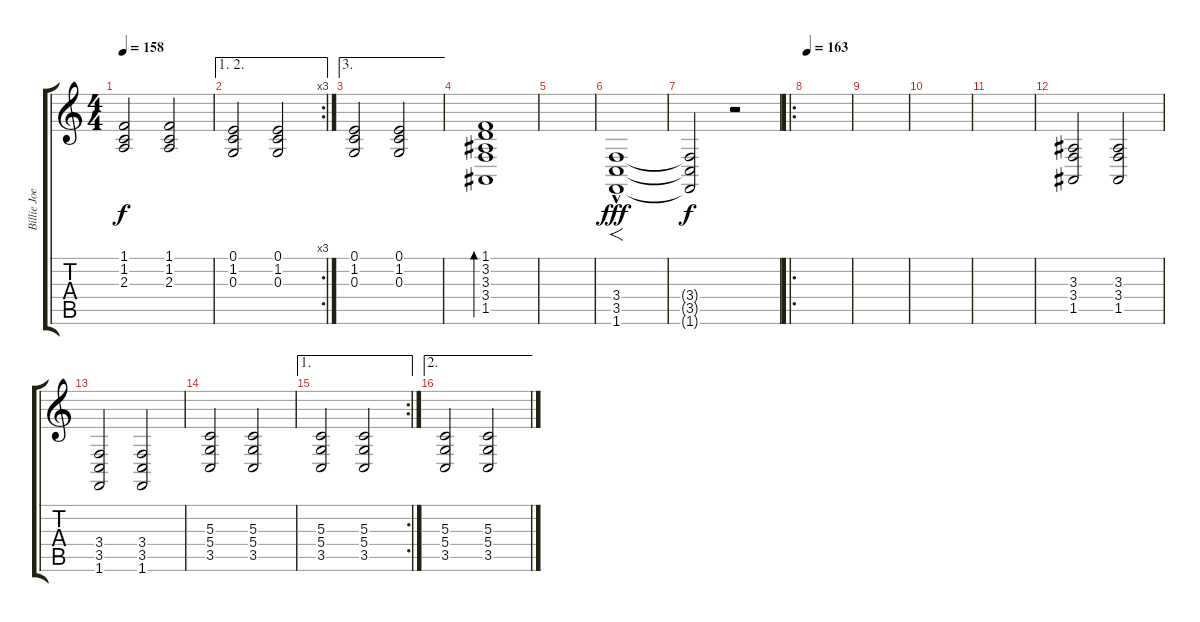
\track ("Billie Joe - Piano" "Billie Joe") {instrument brightacousticpiano}
\staff {score tabs}
\tuning (E4 B3 G3 D3 A2 E2) {hide}
\ts (4 4)
\tempo 158
\clef g2
\ks c
(1.1 1.2 2.3).2{dy f} (1.1 1.2 2.3).2 |
\ae (1 2)
\rc 3
(0.1 1.2 0.3).2 (0.1 1.2 0.3).2 |
\ae 3
(0.1 1.2 0.3).2 (0.1 1.2 0.3).2 |
(1.1 3.2 3.3 3.4 1.5).1{bd 120} |
|
(3.4{hac} 3.5{hac} 1.6{hac}).1{f dy fff volume 16} |
(3.4{t} 3.5{t} 1.6{t}).2{dy f} r.2 |
\ro
\tempo 163
|
|
|
|
(3.3 3.4 1.5).2 (3.3 3.4 1.5).2 |
(3.4 3.5 1.6).2 (3.4 3.5 1.6).2 |
(5.3 5.4 3.5).2 (5.3 5.4 3.5).2 |
\ae 1
\rc 2
(5.3 5.4 3.5).2 (5.3 5.4 3.5).2 |
\ae 2
(5.3 5.4 3.5).2 (5.3 5.4 3.5).2
